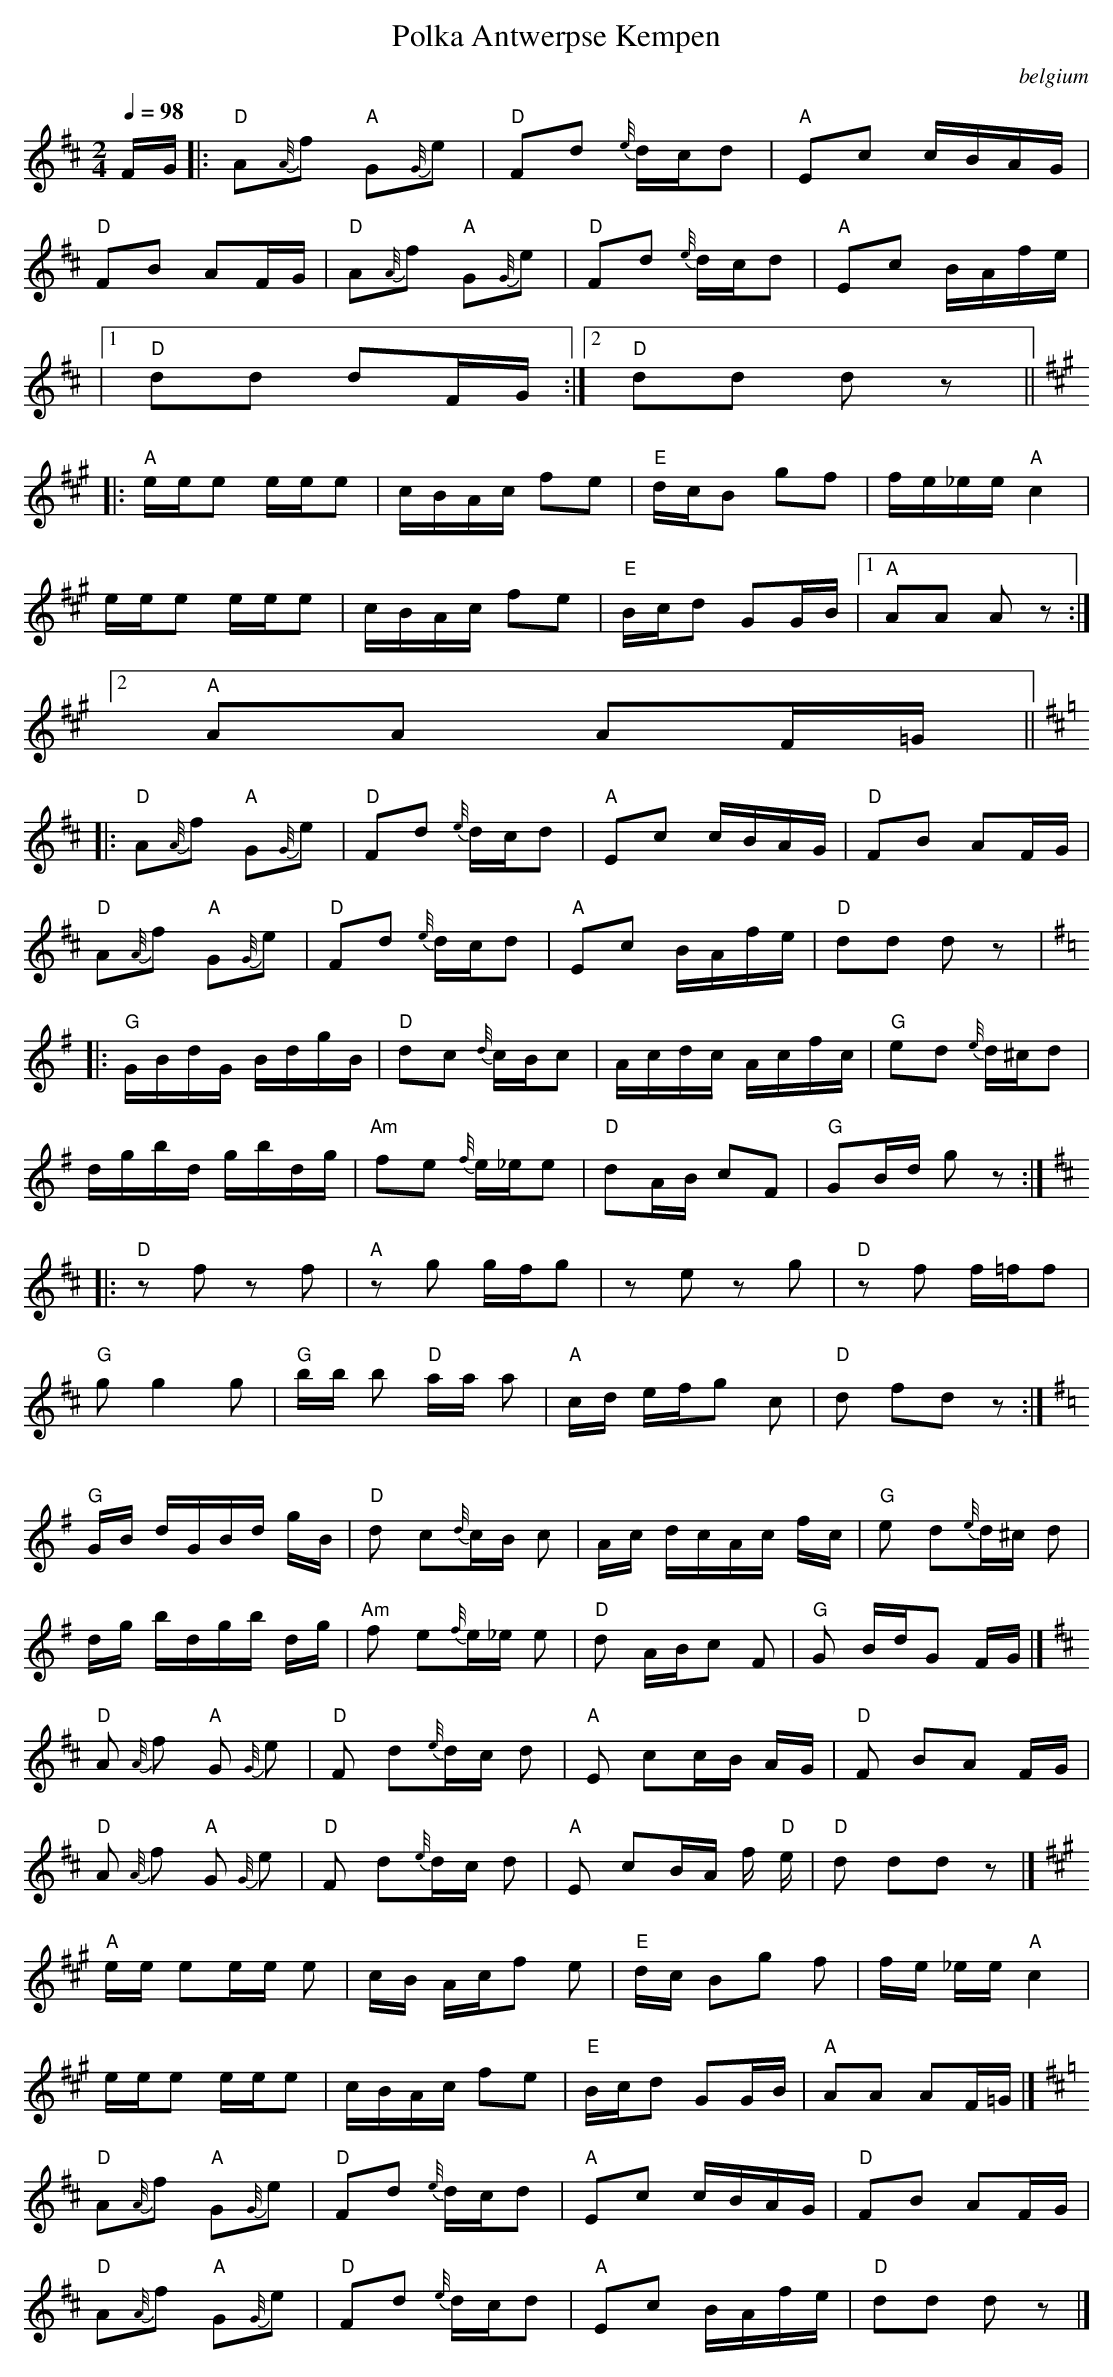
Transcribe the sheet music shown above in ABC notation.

X:1
T:Polka Antwerpse Kempen
O:belgium
M:2/4
L:1/8
Q:1/4=98
K:D
V:1
F/G/  |:"D" A{A/4}f "A" G{G/4}e |"D" Fd {e/4}d/c/d |"A" Ec c/B/A/G/ |
"D" FB AF/G/ |"D" A{A/4}f "A" G{G/4}e |"D" Fd {e/4}d/c/d |"A" Ec B/A/f/e/ |
|1 "D" dd dF/G/ :|2 "D" dd dz || |:
K:A
"A" e/e/e e/e/e |c/B/A/c/ fe |"E" d/c/B gf |f/e/_e/e/ "A" c2 |
e/e/e e/e/e |c/B/A/c/ fe |"E" B/c/d GG/B/ |1 "A" AA Az :|2
"A" AA AF/=G/ || |:
K:D
"D" A{A/4}f "A" G{G/4}e |"D" Fd {e/4}d/c/d |"A" Ec c/B/A/G/ |"D" FB AF/G/ |
"D" A{A/4}f "A" G{G/4}e |"D" Fd {e/4}d/c/d |"A" Ec B/A/f/e/ |"D" dd dz  |:
K:G
"G" G/B/d/G/ B/d/g/B/ |"D" dc {d/4}c/B/c |A/c/d/c/ A/c/f/c/ |"G" ed {e/4}d/^c/d |
d/g/b/d/ g/b/d/g/ |"Am" fe {f/4}e/_e/e |"D" dA/B/ cF |"G" GB/d/ gz :| |:
K:D
"D" zf zf |"A" zg g/f/g |ze zg |"D" zf f/=f/f |
"G" gg2 g|"G" b/b/ b"D" a/a/ a|"A" c/d/ e/f/g c|"D" d fd z:|
K:G
"G" G/B/ d/G/B/d/ g/B/|"D" d c{d/4}c/B/ c|A/c/ d/c/A/c/ f/c/|"G" e d{e/4}d/^c/ d|
d/g/ b/d/g/b/ d/g/|"Am" f e{f/4}e/_e/ e|"D" d A/B/c F|"G" G B/d/G F/G/|]
K:D
"D" A {A/4}f"A" G {G/4}e|"D" F d{e/4}d/c/ d|"A" E cc/B/ A/G/|"D" F BA F/G/|
"D" A {A/4}f"A" G {G/4}e|"D" F d{e/4}d/c/ d|"A" E cB/A/ f/"D" e/|"D" d dd z|]
K:A
"A" e/e/ ee/e/ e|c/B/ A/c/f e|"E" d/c/ Bg f|f/e/ _e/e/"A" c2 |
e/e/e e/e/e |c/B/A/c/ fe |"E" B/c/d GG/B/ |"A" AA AF/=G/ |]
K:D
"D" A{A/4}f "A" G{G/4}e |"D" Fd {e/4}d/c/d |"A" Ec c/B/A/G/ |"D" FB AF/G/ |
"D" A{A/4}f "A" G{G/4}e |"D" Fd {e/4}d/c/d |"A" Ec B/A/f/e/ |"D" dd dz |]
